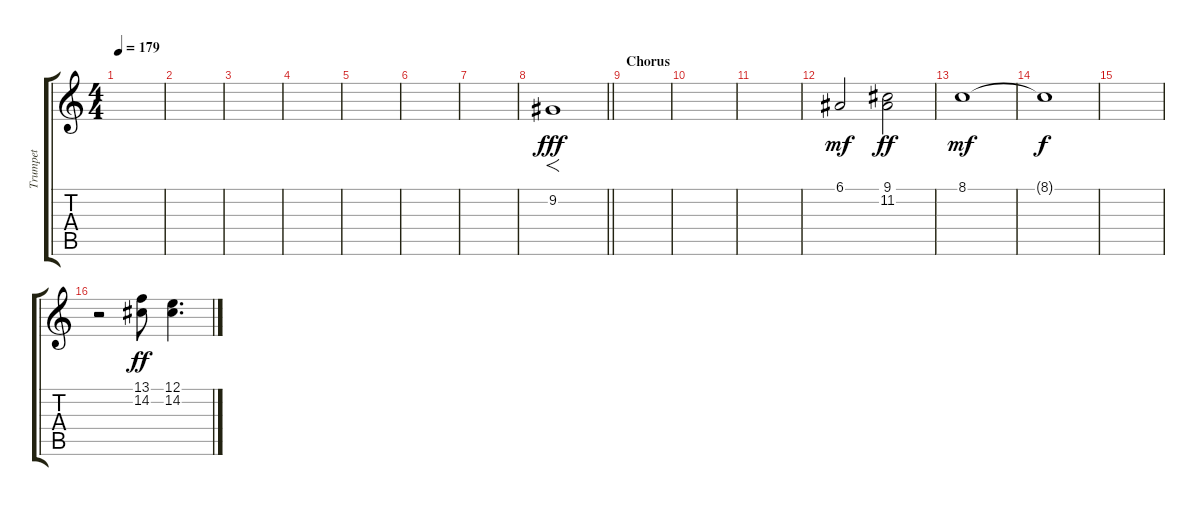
\track ("Trumpet" "Trumpet") {instrument trumpet}
\staff {score tabs}
\tuning (E4 B3 G3 D3 A2 E2) {hide}
\ts (4 4)
\tempo 179
\clef g2
\ks c
|
|
|
|
|
|
|
\barLineRight lightlight
9.2.1{f dy fff} |
\section ("" "Chorus")
|
|
|
6.1.2{dy mf} (9.1 11.2).2{dy ff} |
8.1.1{dy mf} |
8.1{t}.1{dy f} |
|
r.2 (13.1 14.2).8{dy ff} (12.1 14.2).4{d}
